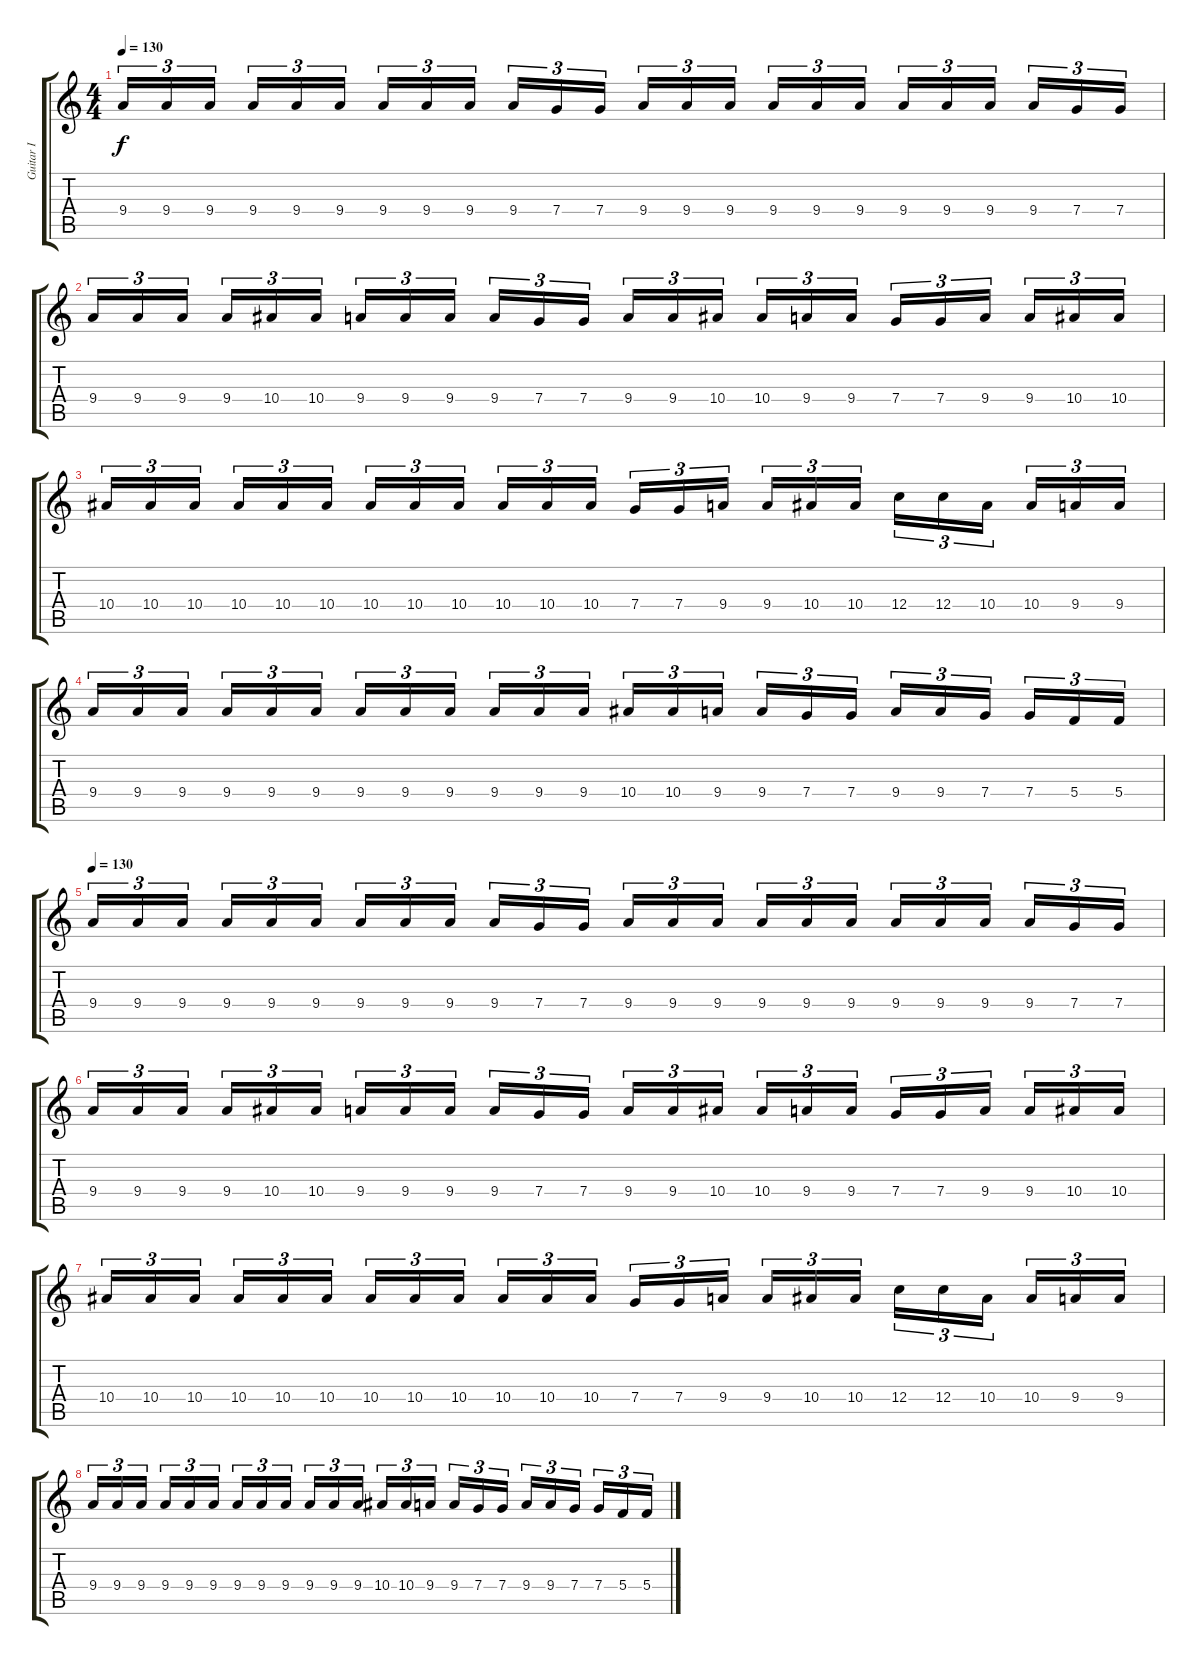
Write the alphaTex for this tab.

\track ("Guitar I" "Guitar I") {instrument distortionguitar}
\staff {score tabs}
\tuning (D4 A3 F3 C3 G2 D2) {hide}
\ts (4 4)
\tempo 130
\clef g2
\ks c
9.4.16{tu (3 2) dy f} 9.4.16{tu (3 2)} 9.4.16{tu (3 2)} 9.4.16{tu (3 2)} 9.4.16{tu (3 2)} 9.4.16{tu (3 2)} 9.4.16{tu (3 2)} 9.4.16{tu (3 2)} 9.4.16{tu (3 2)} 9.4.16{tu (3 2)} 7.4.16{tu (3 2)} 7.4.16{tu (3 2)} 9.4.16{tu (3 2)} 9.4.16{tu (3 2)} 9.4.16{tu (3 2)} 9.4.16{tu (3 2)} 9.4.16{tu (3 2)} 9.4.16{tu (3 2)} 9.4.16{tu (3 2)} 9.4.16{tu (3 2)} 9.4.16{tu (3 2)} 9.4.16{tu (3 2)} 7.4.16{tu (3 2)} 7.4.16{tu (3 2)} |
9.4.16{tu (3 2)} 9.4.16{tu (3 2)} 9.4.16{tu (3 2)} 9.4.16{tu (3 2)} 10.4.16{tu (3 2)} 10.4.16{tu (3 2)} 9.4.16{tu (3 2)} 9.4.16{tu (3 2)} 9.4.16{tu (3 2)} 9.4.16{tu (3 2)} 7.4.16{tu (3 2)} 7.4.16{tu (3 2)} 9.4.16{tu (3 2)} 9.4.16{tu (3 2)} 10.4.16{tu (3 2)} 10.4.16{tu (3 2)} 9.4.16{tu (3 2)} 9.4.16{tu (3 2)} 7.4.16{tu (3 2)} 7.4.16{tu (3 2)} 9.4.16{tu (3 2)} 9.4.16{tu (3 2)} 10.4.16{tu (3 2)} 10.4.16{tu (3 2)} |
10.4.16{tu (3 2)} 10.4.16{tu (3 2)} 10.4.16{tu (3 2)} 10.4.16{tu (3 2)} 10.4.16{tu (3 2)} 10.4.16{tu (3 2)} 10.4.16{tu (3 2)} 10.4.16{tu (3 2)} 10.4.16{tu (3 2)} 10.4.16{tu (3 2)} 10.4.16{tu (3 2)} 10.4.16{tu (3 2)} 7.4.16{tu (3 2)} 7.4.16{tu (3 2)} 9.4.16{tu (3 2)} 9.4.16{tu (3 2)} 10.4.16{tu (3 2)} 10.4.16{tu (3 2)} 12.4.16{tu (3 2)} 12.4.16{tu (3 2)} 10.4.16{tu (3 2)} 10.4.16{tu (3 2)} 9.4.16{tu (3 2)} 9.4.16{tu (3 2)} |
9.4.16{tu (3 2)} 9.4.16{tu (3 2)} 9.4.16{tu (3 2)} 9.4.16{tu (3 2)} 9.4.16{tu (3 2)} 9.4.16{tu (3 2)} 9.4.16{tu (3 2)} 9.4.16{tu (3 2)} 9.4.16{tu (3 2)} 9.4.16{tu (3 2)} 9.4.16{tu (3 2)} 9.4.16{tu (3 2)} 10.4.16{tu (3 2)} 10.4.16{tu (3 2)} 9.4.16{tu (3 2)} 9.4.16{tu (3 2)} 7.4.16{tu (3 2)} 7.4.16{tu (3 2)} 9.4.16{tu (3 2)} 9.4.16{tu (3 2)} 7.4.16{tu (3 2)} 7.4.16{tu (3 2)} 5.4.16{tu (3 2)} 5.4.16{tu (3 2)} |
\tempo 130
9.4.16{tu (3 2)} 9.4.16{tu (3 2)} 9.4.16{tu (3 2)} 9.4.16{tu (3 2)} 9.4.16{tu (3 2)} 9.4.16{tu (3 2)} 9.4.16{tu (3 2)} 9.4.16{tu (3 2)} 9.4.16{tu (3 2)} 9.4.16{tu (3 2)} 7.4.16{tu (3 2)} 7.4.16{tu (3 2)} 9.4.16{tu (3 2)} 9.4.16{tu (3 2)} 9.4.16{tu (3 2)} 9.4.16{tu (3 2)} 9.4.16{tu (3 2)} 9.4.16{tu (3 2)} 9.4.16{tu (3 2)} 9.4.16{tu (3 2)} 9.4.16{tu (3 2)} 9.4.16{tu (3 2)} 7.4.16{tu (3 2)} 7.4.16{tu (3 2)} |
9.4.16{tu (3 2)} 9.4.16{tu (3 2)} 9.4.16{tu (3 2)} 9.4.16{tu (3 2)} 10.4.16{tu (3 2)} 10.4.16{tu (3 2)} 9.4.16{tu (3 2)} 9.4.16{tu (3 2)} 9.4.16{tu (3 2)} 9.4.16{tu (3 2)} 7.4.16{tu (3 2)} 7.4.16{tu (3 2)} 9.4.16{tu (3 2)} 9.4.16{tu (3 2)} 10.4.16{tu (3 2)} 10.4.16{tu (3 2)} 9.4.16{tu (3 2)} 9.4.16{tu (3 2)} 7.4.16{tu (3 2)} 7.4.16{tu (3 2)} 9.4.16{tu (3 2)} 9.4.16{tu (3 2)} 10.4.16{tu (3 2)} 10.4.16{tu (3 2)} |
10.4.16{tu (3 2)} 10.4.16{tu (3 2)} 10.4.16{tu (3 2)} 10.4.16{tu (3 2)} 10.4.16{tu (3 2)} 10.4.16{tu (3 2)} 10.4.16{tu (3 2)} 10.4.16{tu (3 2)} 10.4.16{tu (3 2)} 10.4.16{tu (3 2)} 10.4.16{tu (3 2)} 10.4.16{tu (3 2)} 7.4.16{tu (3 2)} 7.4.16{tu (3 2)} 9.4.16{tu (3 2)} 9.4.16{tu (3 2)} 10.4.16{tu (3 2)} 10.4.16{tu (3 2)} 12.4.16{tu (3 2)} 12.4.16{tu (3 2)} 10.4.16{tu (3 2)} 10.4.16{tu (3 2)} 9.4.16{tu (3 2)} 9.4.16{tu (3 2)} |
9.4.16{tu (3 2)} 9.4.16{tu (3 2)} 9.4.16{tu (3 2)} 9.4.16{tu (3 2)} 9.4.16{tu (3 2)} 9.4.16{tu (3 2)} 9.4.16{tu (3 2)} 9.4.16{tu (3 2)} 9.4.16{tu (3 2)} 9.4.16{tu (3 2)} 9.4.16{tu (3 2)} 9.4.16{tu (3 2)} 10.4.16{tu (3 2)} 10.4.16{tu (3 2)} 9.4.16{tu (3 2)} 9.4.16{tu (3 2)} 7.4.16{tu (3 2)} 7.4.16{tu (3 2)} 9.4.16{tu (3 2)} 9.4.16{tu (3 2)} 7.4.16{tu (3 2)} 7.4.16{tu (3 2)} 5.4.16{tu (3 2)} 5.4.16{tu (3 2)}
